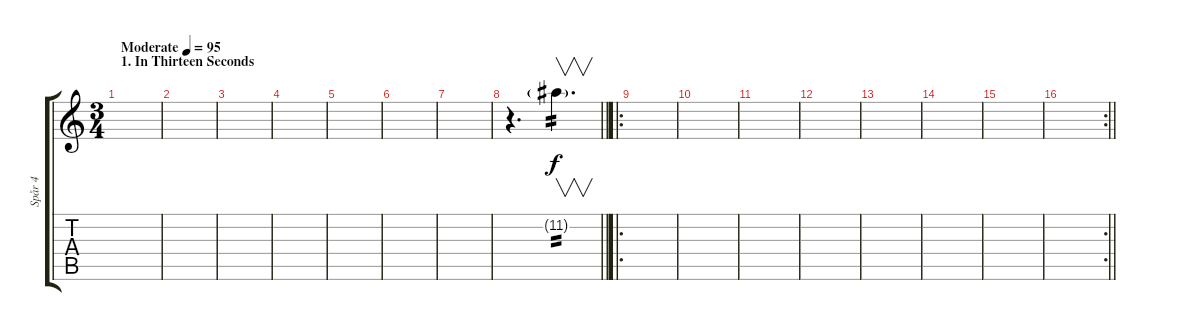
\track ("Spår 4" "Spår 4") {instrument overdrivenguitar}
\staff {score tabs}
\tuning (E4 B3 G3 D3 A2 E2) {hide}
\ts (3 4)
\section ("" "1. In Thirteen Seconds")
\tempo (95 "Moderate")
\clef g2
\ks c
|
|
|
|
|
|
|
\barLineRight lightlight
r.4{d} 11.2{g}.4{v d tp 2} |
\ro
\section ("" "")
|
|
|
|
|
|
|
\rc 2
\barLineRight lightlight
